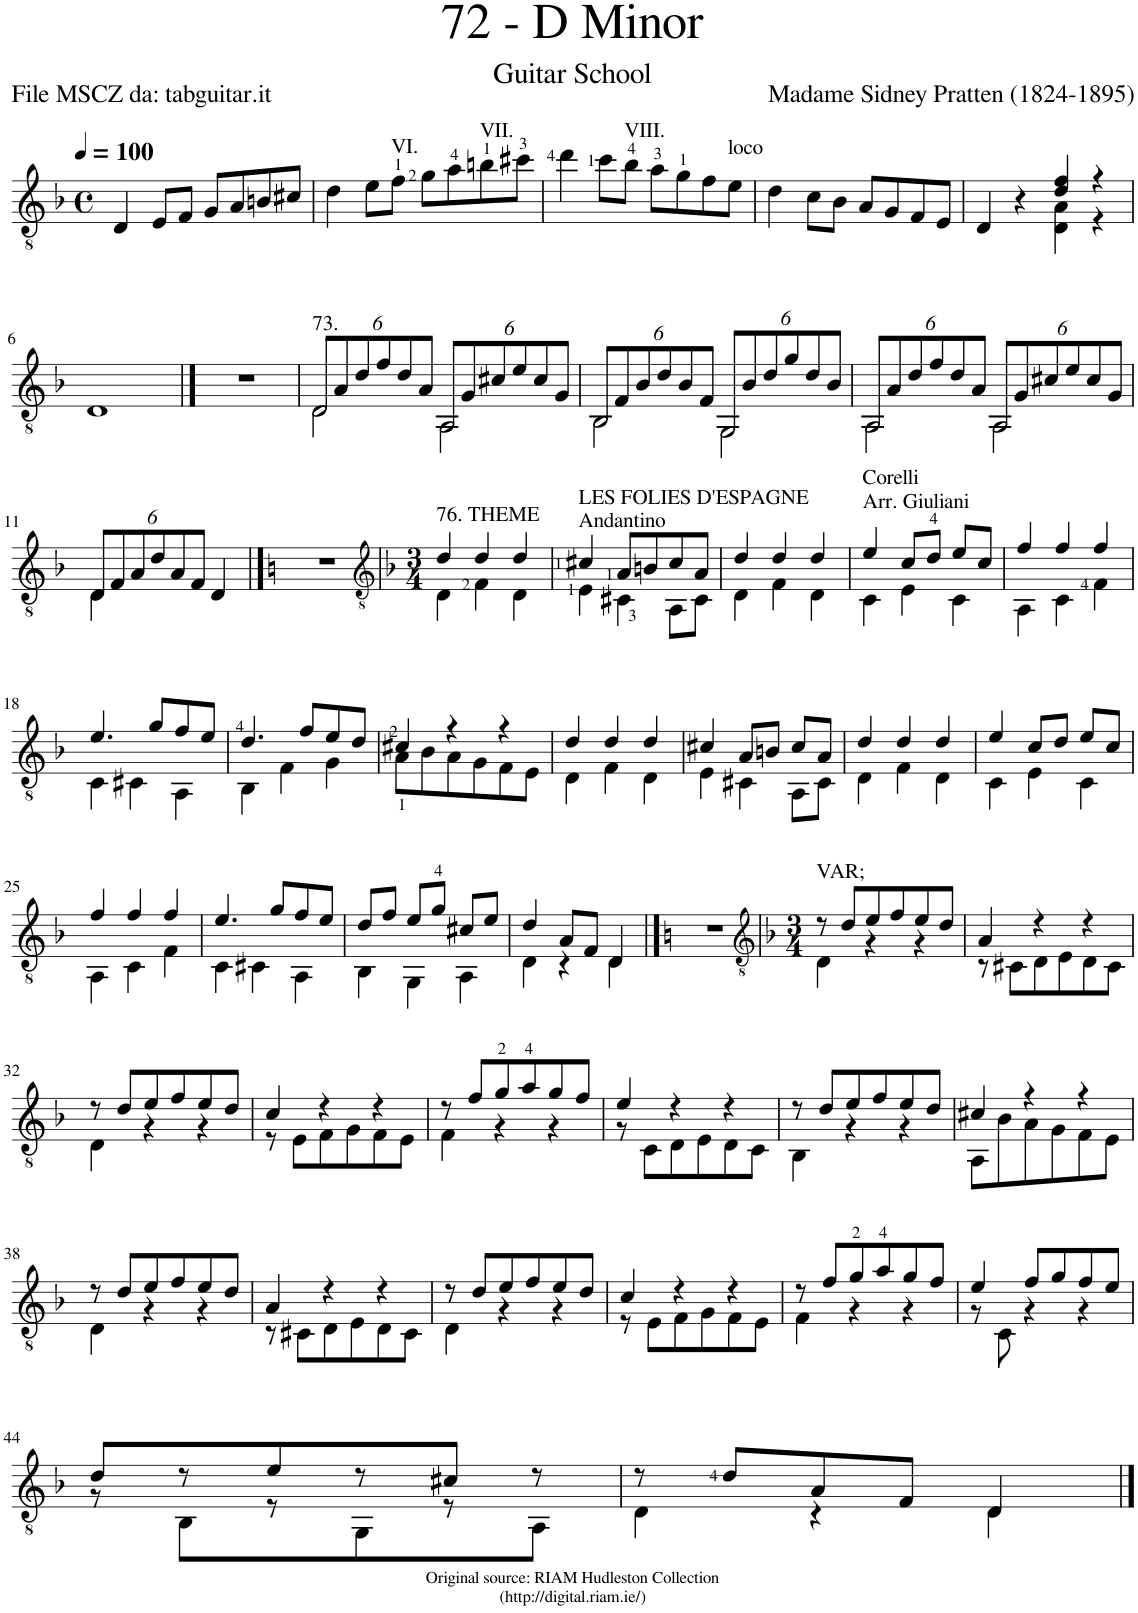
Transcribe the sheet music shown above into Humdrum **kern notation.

**kern
*part1
*staff1
*I"Guitar
*I'Guit.
*clefGv2
*k[b-]
*M4/4
*met(c)
*MM100
=1
4D/
8E/L
8F/J
8G/L
8A/
8Bn/
8c#X/J
=2
4d\
8e\L
!LO:TX:a:t=VI.
8f\J
8g\L
8a\
!LO:TX:a:t=VII.
8bn\
8cc#X\J
=3
4dd\
8cc\L
!LO:TX:a:t=VIII.
8b-\J
8a\L
8g\
8f\
!LO:TX:a:t=loco
8e\J
=4
4d\
8c\L
8B-\J
8A/L
8G/
8F/
8E/J
=5
*^
4D/	2ryy
4r	.
4d/ 4f/	4D\ 4A\
4r	4r
*v	*v
!!LO:LB:g=z
=6
1D
==7
1r
=8
*Xbrackettup
!LO:TX:a:t=73.
!LO:N:head=open
*^
12D/L	2D\
12A/	.
12d/	.
12f/	.
12d/	.
12A/J	.
!LO:N:head=open	!
12AA/L	2AA\
12G/	.
12c#X/	.
12e/	.
12c#/	.
12G/J	.
=9	=9
!LO:N:head=open	!
12BB-/L	2BB-\
12F/	.
12B-/	.
12d/	.
12B-/	.
12F/J	.
!LO:N:head=open	!
12GG/L	2GG\
12B-/	.
12d/	.
12g/	.
12d/	.
12B-/J	.
=10	=10
!LO:N:head=open	!
12AA/L	2AA\
12A/	.
12d/	.
12f/	.
12d/	.
12A/J	.
!LO:N:head=open	!
12AA/L	2AA\
12G/	.
12c#X/	.
12e/	.
12c#/	.
12G/J	.
!!LO:LB:g=z	!!
=11	=11
12D/L	4D\
12F/	.
12A/	.
12d/	2ryy
12A/	.
12F/J	.
4D/	.
*v	*v
==12
*k[]
1r
=13
*clefGv2
*k[b-]
*M3/4
*^
!LO:TX:a:t=76. THEME	!
4d/	4D\
4d/	4F\
4d/	4D\
=14	=14
!LO:TX:a:t=LES FOLIES D'ESPAGNE	!
!LO:TX:a:t=Andantino	!
4c#X/	4E\
8A/L	4C#X\
8Bn/	.
8c#/	8AA\L
8A/J	8C#\J
=15	=15
4d/	4D\
4d/	4F\
4d/	4D\
=16	=16
!LO:TX:a:t=Corelli	!
!LO:TX:a:t=Arr. Giuliani	!
4e/	4C\
8c/L	4E\
8d/J	.
8e/L	4C\
8c/J	.
=17	=17
4f/	4AA\
4f/	4C\
4f/	4F\
!!LO:LB:g=z	!!
=18	=18
4.e/	4C\
.	4C#X\
8g/L	.
8f/	4AA\
8e/J	.
=19	=19
4.d/	4BB-\
.	4F\
8f/L	.
8e/	4G\
8d/J	.
=20	=20
4c#X/	8A\L
.	8B-\
4r	8A\
.	8G\
4r	8F\
.	8E\J
=21	=21
4d/	4D\
4d/	4F\
4d/	4D\
=22	=22
4c#X/	4E\
8A/L	4C#X\
8Bn/J	.
8c#/L	8AA\L
8A/J	8C#\J
=23	=23
4d/	4D\
4d/	4F\
4d/	4D\
=24	=24
4e/	4C\
8c/L	4E\
8d/J	.
8e/L	4C\
8c/J	.
!!LO:LB:g=z	!!
=25	=25
4f/	4AA\
4f/	4C\
4f/	4F\
=26	=26
4.e/	4C\
.	4C#X\
8g/L	.
8f/	4AA\
8e/J	.
=27	=27
8d/L	4BB-\
8f/J	.
8e/L	4GG\
8g/J	.
8c#X/L	4AA\
8e/J	.
=28	=28
4d/	4D\
8A/L	4r
8F/J	.
4D/	4D\
*v	*v
==29
*k[]
2.r
=30
*clefGv2
*k[b-]
*M3/4
*^
!LO:TX:a:t=VAR;	!
8r	4D\
8d/L	.
8e/	4r
8f/	.
8e/	4r
8d/J	.
=31	=31
4A/	8r
.	8C#X\L
4r	8D\
.	8E\
4r	8D\
.	8C#\J
!!LO:LB:g=z	!!
=32	=32
8r	4D\
8d/L	.
8e/	4r
8f/	.
8e/	4r
8d/J	.
=33	=33
4c/	8r
.	8E\L
4r	8F\
.	8G\
4r	8F\
.	8E\J
=34	=34
8r	4F\
8f/L	.
8g/	4r
8a/	.
8g/	4r
8f/J	.
=35	=35
4e/	8r
.	8C\L
4r	8D\
.	8E\
4r	8D\
.	8C\J
=36	=36
8r	4BB-\
8d/L	.
8e/	4r
8f/	.
8e/	4r
8d/J	.
=37	=37
4c#X/	8AA\L
.	8B-\
4r	8A\
.	8G\
4r	8F\
.	8E\J
!!LO:LB:g=z	!!
=38	=38
8r	4D\
8d/L	.
8e/	4r
8f/	.
8e/	4r
8d/J	.
=39	=39
4A/	8r
.	8C#X\L
4r	8D\
.	8E\
4r	8D\
.	8C#\J
=40	=40
8r	4D\
8d/L	.
8e/	4r
8f/	.
8e/	4r
8d/J	.
=41	=41
4c/	8r
.	8E\L
4r	8F\
.	8G\
4r	8F\
.	8E\J
=42	=42
8r	4F\
8f/L	.
8g/	4r
8a/	.
8g/	4r
8f/J	.
=43	=43
4e/	8r
.	8C\
8f/L	4r
8g/	.
8f/	4r
8e/J	.
!!LO:LB:g=z	!!
=44	=44
8d/L	8r
8r	8BB-\L
8e/	8r
8r	8GG\
8c#X/J	8r
8r	8AA\J
=45	=45
8r	4D\
8d/L	.
8A/	4r
8F/J	.
4D/	4D\
*v	*v
==
*-
